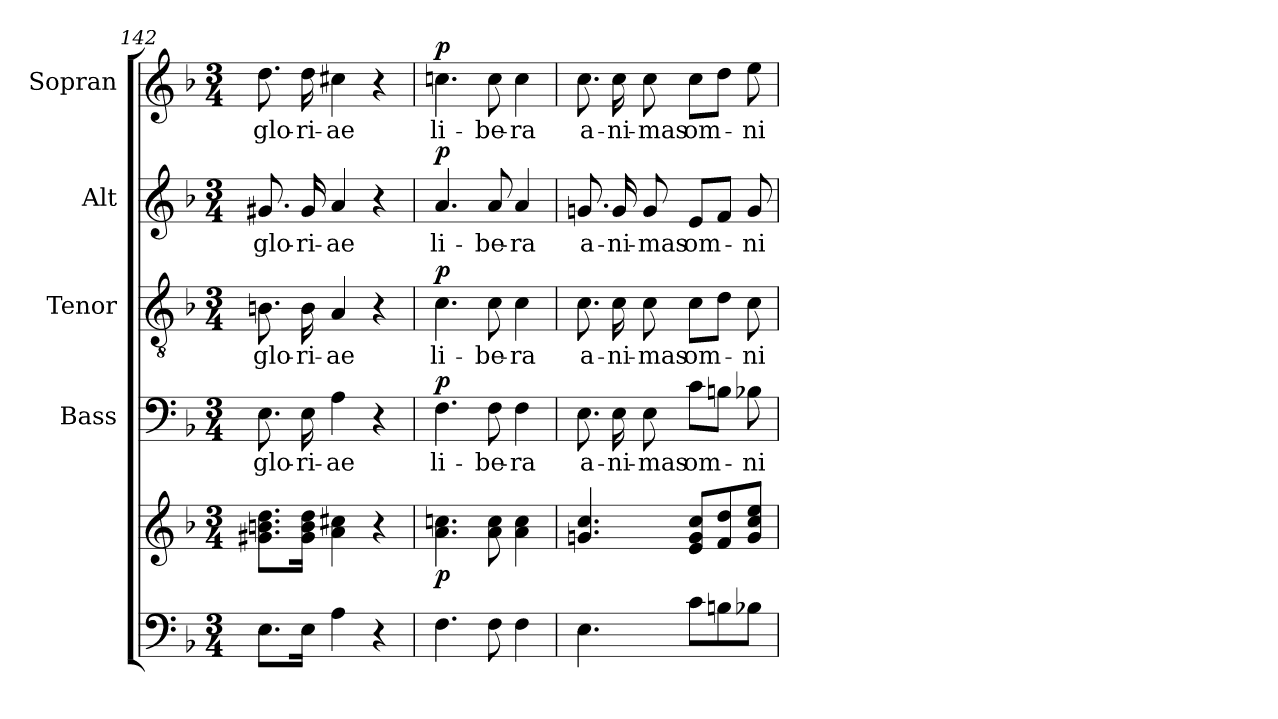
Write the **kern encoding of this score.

**kern	**kern	**dynam	**kern	**text	**dynam	**kern	**text	**dynam	**kern	**text	**dynam	**kern	**text	**dynam
*part5	*part5	*part5	*part4	*part4	*part4	*part3	*part3	*part3	*part2	*part2	*part2	*part1	*part1	*part1
*staff6	*staff5	*staff5/6	*staff4	*staff4	*staff4	*staff3	*staff3	*staff3	*staff2	*staff2	*staff2	*staff1	*staff1	*staff1
*	*	*	*I"Bass	*	*	*I"Tenor	*	*	*I"Alt	*	*	*I"Sopran	*	*
*	*	*	*I'B.	*	*	*I'T.	*	*	*I'A.	*	*	*I'S.	*	*
*clefF4	*clefG2	*	*clefF4	*	*	*clefGv2	*	*	*clefG2	*	*	*clefG2	*	*
*k[b-]	*k[b-]	*	*k[b-]	*	*	*k[b-]	*	*	*k[b-]	*	*	*k[b-]	*	*
*F:	*F:	*	*F:	*	*	*F:	*	*	*F:	*	*	*F:	*	*
*M3/4	*M3/4	*	*M3/4	*	*	*M3/4	*	*	*M3/4	*	*	*M3/4	*	*
=142	=142	=142	=142	=142	=142	=142	=142	=142	=142	=142	=142	=142	=142	=142
!	!	!	!	!LO:LY:b	!	!	!LO:LY:b	!	!	!LO:LY:b	!	!	!LO:LY:b	!
8.E\L	8.g#X\ 8.bn\ 8.dd\L	.	8.E\	glo-	.	8.Bn\	glo-	.	8.g#X/	glo-	.	8.dd\	glo-	.
!	!	!	!	!LO:LY:b	!	!	!LO:LY:b	!	!	!LO:LY:b	!	!	!LO:LY:b	!
16E\Jk	16g#\ 16b\ 16dd\Jk	.	16E\	-ri-	.	16B\	-ri-	.	16g#/	-ri-	.	16dd\	-ri-	.
!	!	!	!	!LO:LY:b	!	!	!LO:LY:b	!	!	!LO:LY:b	!	!	!LO:LY:b	!
4A\	4a\ 4cc#X\	.	4A\	-ae	.	4A/	-ae	.	4a/	-ae	.	4cc#X\	-ae	.
4r	4r	.	4r	.	.	4r	.	.	4r	.	.	4r	.	.
=143	=143	=143	=143	=143	=143	=143	=143	=143	=143	=143	=143	=143	=143	=143
!	!	!LO:DY:b	!	!LO:LY:b	!LO:DY:a	!	!LO:LY:b	!LO:DY:a	!	!LO:LY:b	!LO:DY:a	!	!LO:LY:b	!LO:DY:a
4.F\	4.a\ 4.ccn\	p	4.F\	li-	p	4.c\	li-	p	4.a/	li-	p	4.ccn\	li-	p
!	!	!	!	!LO:LY:b	!	!	!LO:LY:b	!	!	!LO:LY:b	!	!	!LO:LY:b	!
8F\	8a\ 8cc\	.	8F\	-be-	.	8c\	-be-	.	8a/	-be-	.	8cc\	-be-	.
!	!	!	!	!LO:LY:b	!	!	!LO:LY:b	!	!	!LO:LY:b	!	!	!LO:LY:b	!
4F\	4a\ 4cc\	.	4F\	-ra	.	4c\	-ra	.	4a/	-ra	.	4cc\	-ra	.
=144	=144	=144	=144	=144	=144	=144	=144	=144	=144	=144	=144	=144	=144	=144
!	!	!	!	!LO:LY:b	!	!	!LO:LY:b	!	!	!LO:LY:b	!	!	!LO:LY:b	!
4.E\	4.gn/ 4.cc/	.	8.E\	a-	.	8.c\	a-	.	8.gn/	a-	.	8.cc\	a-	.
!	!	!	!	!LO:LY:b	!	!	!LO:LY:b	!	!	!LO:LY:b	!	!	!LO:LY:b	!
.	.	.	16E\	-ni-	.	16c\	-ni-	.	16g/	-ni-	.	16cc\	-ni-	.
!	!	!	!	!LO:LY:b	!	!	!LO:LY:b	!	!	!LO:LY:b	!	!	!LO:LY:b	!
.	.	.	8E\	-mas	.	8c\	-mas	.	8g/	-mas	.	8cc\	-mas	.
!	!	!	!	!LO:LY:b	!	!	!LO:LY:b	!	!	!LO:LY:b	!	!	!LO:LY:b	!
8c\L	8e/ 8g/ 8cc/L	.	8c\L	om-	.	8c\L	om-	.	8e/L	om-	.	8cc\L	om-	.
8Bn\	8f/ 8dd/	.	8Bn\J	.	.	8d\J	.	.	8f/J	.	.	8dd\J	.	.
!	!	!	!	!LO:LY:b	!	!	!LO:LY:b	!	!	!LO:LY:b	!	!	!LO:LY:b	!
8B-X\J	8g/ 8cc/ 8ee/J	.	8B-X\	-ni-	.	8c\	-ni-	.	8g/	-ni-	.	8ee\	-ni-	.
=	=	=	=	=	=	=	=	=	=	=	=	=	=	=
*-	*-	*-	*-	*-	*-	*-	*-	*-	*-	*-	*-	*-	*-	*-
